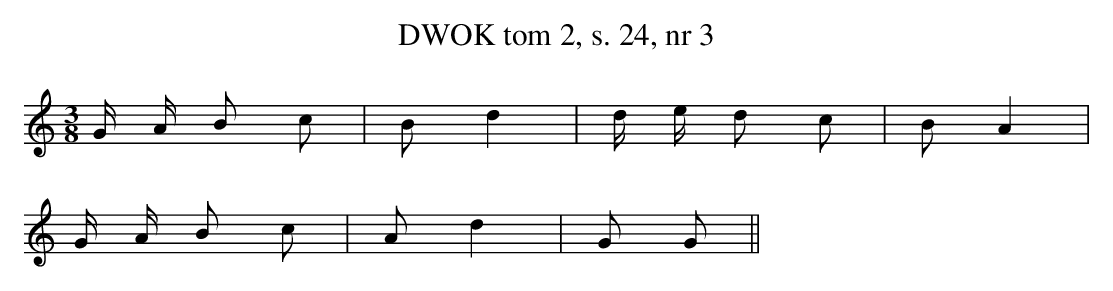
X:1
T: DWOK tom 2, s. 24, nr 3
L: 1/16
M: 3/8
K: C
G1 A1 B2 c2 |\
B2 d4 |\
d1 e1 d2 c2 |\
B2 A4 |
G1 A1 B2 c2 |\
A2 d4 |\
G2 G2 ||
